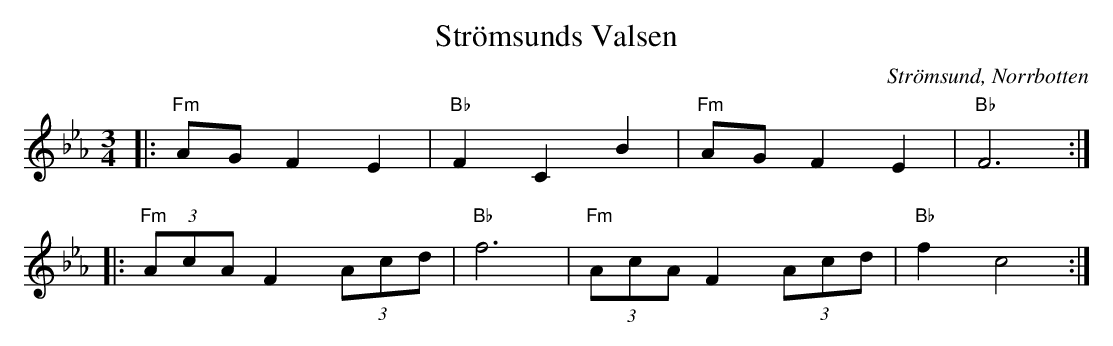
X:1
T:Strömsunds Valsen
O:Strömsund, Norrbotten
M:3/4
L:1/8
K:Eb
|:"Fm"AG F2 E2 | "Bb"F2 C2 B2 |"Fm" AG F2 E2 | "Bb"F6 :|
|:"Fm"(3AcA F2 (3Acd |"Bb"f6 | "Fm"(3AcA F2 (3Acd |"Bb" f2 c4 :|
